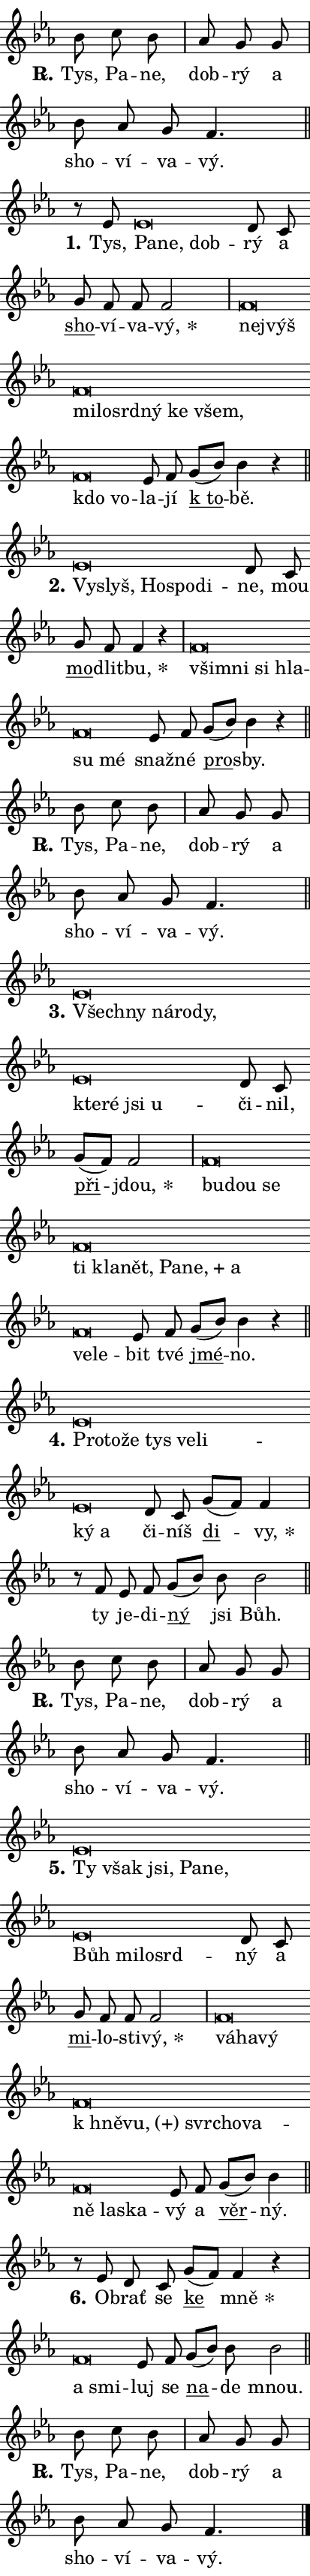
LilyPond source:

\version "2.22.1"
\header { tagline = "" }
\paper {
  indent = 0\cm
  top-margin = 0\cm
  right-margin = 0\cm
  bottom-margin = 0\cm
  left-margin = 0\cm
  paper-width = 7\cm
  page-breaking = #ly:one-page-breaking
  system-system-spacing.basic-distance = #11
  score-system-spacing.basic-distance = #11
  ragged-last = ##f
}


%% Author: Thomas Morley
%% https://lists.gnu.org/archive/html/lilypond-user/2020-05/msg00002.html
#(define (line-position grob)
"Returns position of @var[grob} in current system:
   @code{'start}, if at first time-step
   @code{'end}, if at last time-step
   @code{'middle} otherwise
"
  (let* ((col (ly:item-get-column grob))
         (ln (ly:grob-object col 'left-neighbor))
         (rn (ly:grob-object col 'right-neighbor))
         (col-to-check-left (if (ly:grob? ln) ln col))
         (col-to-check-right (if (ly:grob? rn) rn col))
         (break-dir-left
           (and
             (ly:grob-property col-to-check-left 'non-musical #f)
             (ly:item-break-dir col-to-check-left)))
         (break-dir-right
           (and
             (ly:grob-property col-to-check-right 'non-musical #f)
             (ly:item-break-dir col-to-check-right))))
        (cond ((eqv? 1 break-dir-left) 'start)
              ((eqv? -1 break-dir-right) 'end)
              (else 'middle))))

#(define (tranparent-at-line-position vctor)
  (lambda (grob)
  "Relying on @code{line-position} select the relevant enry from @var{vctor}.
Used to determine transparency,"
    (case (line-position grob)
      ((end) (not (vector-ref vctor 0)))
      ((middle) (not (vector-ref vctor 1)))
      ((start) (not (vector-ref vctor 2))))))

noteHeadBreakVisibility =
#(define-music-function (break-visibility)(vector?)
"Makes @code{NoteHead}s transparent relying on @var{break-visibility}"
#{
  \override NoteHead.transparent =
    #(tranparent-at-line-position break-visibility)
#})

#(define delete-ledgers-for-transparent-note-heads
  (lambda (grob)
    "Reads whether a @code{NoteHead} is transparent.
If so this @code{NoteHead} is removed from @code{'note-heads} from
@var{grob}, which is supposed to be @code{LedgerLineSpanner}.
As a result ledgers are not printed for this @code{NoteHead}"
    (let* ((nhds-array (ly:grob-object grob 'note-heads))
           (nhds-list
             (if (ly:grob-array? nhds-array)
                 (ly:grob-array->list nhds-array)
                 '()))
           ;; Relies on the transparent-property being done before
           ;; Staff.LedgerLineSpanner.after-line-breaking is executed.
           ;; This is fragile ...
           (to-keep
             (remove
               (lambda (nhd)
                 (ly:grob-property nhd 'transparent #f))
               nhds-list)))
      ;; TODO find a better method to iterate over grob-arrays, similiar
      ;; to filter/remove etc for lists
      ;; For now rebuilt from scratch
      (set! (ly:grob-object grob 'note-heads)  '())
      (for-each
        (lambda (nhd)
          (ly:pointer-group-interface::add-grob grob 'note-heads nhd))
        to-keep))))

hideNotes = {
  \noteHeadBreakVisibility #begin-of-line-visible
}
unHideNotes = {
  \noteHeadBreakVisibility #all-visible
}

% work-around for resetting accidentals
% https://lilypond.org/doc/v2.23/Documentation/notation/displaying-rhythms#unmetered-music
cadenzaMeasure = {
  \cadenzaOff
  \partial 1024 s1024
  \cadenzaOn
}

#(define-markup-command (accent layout props text) (markup?)
  "Underline accented syllable"
  (interpret-markup layout props
    #{\markup \override #'(offset . 4.3) \underline { #text }#}))

responsum = \markup \concat {
  "R" \hspace #-1.05 \path #0.1 #'((moveto 0 0.07) (lineto 0.9 0.8)) \hspace #0.05 "."
}

\layout {
    \context {
        \Staff
        \remove "Time_signature_engraver"
        \override LedgerLineSpanner.after-line-breaking = #delete-ledgers-for-transparent-note-heads
    }
    \context {
        \Voice {
            \override NoteHead.output-attributes = #'((class . "notehead"))
            \override Hairpin.height = #0.55
        }
    }
    \context {
        \Lyrics {
            \override StanzaNumber.output-attributes = #'((class . "stanzanumber"))
            \override LyricSpace.minimum-distance = #0.9
            \override LyricText.font-name = #"TeX Gyre Schola"
            \override LyricText.font-size = 1
            \override StanzaNumber.font-name = #"TeX Gyre Schola Bold"
            \override StanzaNumber.font-size = 1
        }
    }
}

% magnetic-lyrics.ily
%
%   written by
%     Jean Abou Samra <jean@abou-samra.fr>
%     Werner Lemberg <wl@gnu.org>
%
%   adapted by
%     Jiri Hon <jiri.hon@gmail.com>
%
% Version 2022-Apr-15

% https://www.mail-archive.com/lilypond-user@gnu.org/msg149350.html

#(define (Left_hyphen_pointer_engraver context)
   "Collect syllable-hyphen-syllable occurrences in lyrics and store
them in properties.  This engraver only looks to the left.  For
example, if the lyrics input is @code{foo -- bar}, it does the
following.

@itemize @bullet
@item
Set the @code{text} property of the @code{LyricHyphen} grob between
@q{foo} and @q{bar} to @code{foo}.

@item
Set the @code{left-hyphen} property of the @code{LyricText} grob with
text @q{foo} to the @code{LyricHyphen} grob between @q{foo} and
@q{bar}.
@end itemize

Use this auxiliary engraver in combination with the
@code{lyric-@/text::@/apply-@/magnetic-@/offset!} hook."
   (let ((hyphen #f)
         (text #f))
     (make-engraver
      (acknowledgers
       ((lyric-syllable-interface engraver grob source-engraver)
        (set! text grob)))
      (end-acknowledgers
       ((lyric-hyphen-interface engraver grob source-engraver)
        ;(when (not (grob::has-interface grob 'lyric-space-interface))
          (set! hyphen grob)));)
      ((stop-translation-timestep engraver)
       (when (and text hyphen)
         (ly:grob-set-object! text 'left-hyphen hyphen))
       (set! text #f)
       (set! hyphen #f)))))

#(define (lyric-text::apply-magnetic-offset! grob)
   "If the space between two syllables is less than the value in
property @code{LyricText@/.details@/.squash-threshold}, move the right
syllable to the left so that it gets concatenated with the left
syllable.

Use this function as a hook for
@code{LyricText@/.after-@/line-@/breaking} if the
@code{Left_@/hyphen_@/pointer_@/engraver} is active."
   (let ((hyphen (ly:grob-object grob 'left-hyphen #f)))
     (when hyphen
       (let ((left-text (ly:spanner-bound hyphen LEFT)))
         (when (grob::has-interface left-text 'lyric-syllable-interface)
           (let* ((common (ly:grob-common-refpoint grob left-text X))
                  (this-x-ext (ly:grob-extent grob common X))
                  (left-x-ext
                   (begin
                     ;; Trigger magnetism for left-text.
                     (ly:grob-property left-text 'after-line-breaking)
                     (ly:grob-extent left-text common X)))
                  ;; `delta` is the gap width between two syllables.
                  (delta (- (interval-start this-x-ext)
                            (interval-end left-x-ext)))
                  (details (ly:grob-property grob 'details))
                  (threshold (assoc-get 'squash-threshold details 0.2)))
             (when (< delta threshold)
               (let* (;; We have to manipulate the input text so that
                      ;; ligatures crossing syllable boundaries are not
                      ;; disabled.  For languages based on the Latin
                      ;; script this is essentially a beautification.
                      ;; However, for non-Western scripts it can be a
                      ;; necessity.
                      (lt (ly:grob-property left-text 'text))
                      (rt (ly:grob-property grob 'text))
                      (is-space (grob::has-interface hyphen 'lyric-space-interface))
                      (space (if is-space " " ""))
                      (space-markup (grob-interpret-markup grob " "))
                      (space-size (interval-length (ly:stencil-extent space-markup X)))
                      (extra-delta (if is-space space-size 0))
                      ;; Append new syllable.
                      (ltrt-space (if (and (string? lt) (string? rt))
                                (string-append lt space rt)
                                (make-concat-markup (list lt space rt))))
                      ;; Right-align `ltrt` to the right side.
                      (ltrt-space-markup (grob-interpret-markup
                               grob
                               (make-translate-markup
                                (cons (interval-length this-x-ext) 0)
                                (make-right-align-markup ltrt-space)))))
                 (begin
                   ;; Don't print `left-text`.
                   (ly:grob-set-property! left-text 'stencil #f)
                   ;; Set text and stencil (which holds all collected
                   ;; syllables so far) and shift it to the left.
                   (ly:grob-set-property! grob 'text ltrt-space)
                   (ly:grob-set-property! grob 'stencil ltrt-space-markup)
                   (ly:grob-translate-axis! grob (- (- delta extra-delta)) X))))))))))


#(define (lyric-hyphen::displace-bounds-first grob)
   ;; Make very sure this callback isn't triggered too early.
   (let ((left (ly:spanner-bound grob LEFT))
         (right (ly:spanner-bound grob RIGHT)))
     (ly:grob-property left 'after-line-breaking)
     (ly:grob-property right 'after-line-breaking)
     (ly:lyric-hyphen::print grob)))

squashThreshold = #0.4

\layout {
  \context {
    \Lyrics
    \consists #Left_hyphen_pointer_engraver
    \override LyricText.after-line-breaking =
      #lyric-text::apply-magnetic-offset!
    \override LyricHyphen.stencil = #lyric-hyphen::displace-bounds-first
    \override LyricText.details.squash-threshold = \squashThreshold
    \override LyricHyphen.minimum-distance = 0
    \override LyricHyphen.minimum-length = \squashThreshold
  }
}

squash = \override LyricText.details.squash-threshold = 9999
unSquash = \override LyricText.details.squash-threshold = \squashThreshold

left = \override LyricText.self-alignment-X = #LEFT
unLeft = \revert LyricText.self-alignment-X

starOffset = #(lambda (grob) 
                (let ((x_offset (ly:self-alignment-interface::aligned-on-x-parent grob)))
                  (if (= x_offset 0) 0 (+ x_offset 1.2))))

star = #(define-music-function (syllable)(string?)
"Append star separator at the end of a syllable"
#{
  \once \override LyricText.X-offset = #starOffset
  \lyricmode { \markup {
    #syllable
    \override #'((font-name . "TeX Gyre Schola Bold")) \hspace #0.2 \lower #0.65 \larger "*"
  } }
#})

starAccent = #(define-music-function (syllable)(string?)
"Append star separator at the end of a syllable and make accent"
#{
  \once \override LyricText.X-offset = #starOffset
  \lyricmode { \markup {
    \accent #syllable
    \override #'((font-name . "TeX Gyre Schola Bold")) \hspace #0.2 \lower #0.65 \larger "*"
  } }
#})

breath = #(define-music-function (syllable)(string?)
"Append breathing indicator at the end of a syllable"
#{
  \lyricmode { \markup { #syllable "+" } }
#})

optionalBreath = #(define-music-function (syllable)(string?)
"Append optional breathing indicator at the end of a syllable"
#{
  \lyricmode { \markup { #syllable "(+)" } }
#})


\score {
    <<
        \new Voice = "melody" { \cadenzaOn \key es \major \relative { bes'8 c bes \cadenzaMeasure \bar "|" as g g \cadenzaMeasure \bar "|" bes as g f4. \cadenzaMeasure \bar "||" \break }
\relative { r8 es'8 es\breve*1/16 \hideNotes \breve*1/16 \breve*1/16 \bar "" \unHideNotes d8 c \bar "" g' f f f2 \cadenzaMeasure \bar "|" f\breve*1/16 \hideNotes \breve*1/16 \bar "" \breve*1/16 \bar "" \breve*1/16 \bar "" \breve*1/16 \bar "" \breve*1/16 \bar "" \breve*1/16 \bar "" \breve*1/16 \bar "" \breve*1/16 \breve*1/16 \bar "" \unHideNotes es8 f \bar "" g[( bes)] bes4 r \cadenzaMeasure \bar "||" \break }
\relative { es'\breve*1/16 \hideNotes \breve*1/16 \bar "" \breve*1/16 \bar "" \breve*1/16 \breve*1/16 \bar "" \unHideNotes d8 c \bar "" g' f f4 r \cadenzaMeasure \bar "|" f\breve*1/16 \hideNotes \breve*1/16 \bar "" \breve*1/16 \bar "" \breve*1/16 \bar "" \breve*1/16 \breve*1/16 \bar "" \unHideNotes es8 f \bar "" g[( bes)] bes4 r \cadenzaMeasure \bar "||" \break }
\relative { bes'8 c bes \cadenzaMeasure \bar "|" as g g \cadenzaMeasure \bar "|" bes as g f4. \cadenzaMeasure \bar "||" \break }
\relative { es'\breve*1/16 \hideNotes \breve*1/16 \bar "" \breve*1/16 \bar "" \breve*1/16 \bar "" \breve*1/16 \bar "" \breve*1/16 \bar "" \breve*1/16 \bar "" \breve*1/16 \breve*1/16 \bar "" \unHideNotes d8 c \bar "" g'[( f)] f2 \cadenzaMeasure \bar "|" f\breve*1/16 \hideNotes \breve*1/16 \bar "" \breve*1/16 \bar "" \breve*1/16 \bar "" \breve*1/16 \bar "" \breve*1/16 \bar "" \breve*1/16 \bar "" \breve*1/16 \bar "" \breve*1/16 \bar "" \breve*1/16 \breve*1/16 \bar "" \unHideNotes es8 f \bar "" g[( bes)] bes4 r \cadenzaMeasure \bar "||" \break }
\relative { es'\breve*1/16 \hideNotes \breve*1/16 \bar "" \breve*1/16 \bar "" \breve*1/16 \bar "" \breve*1/16 \bar "" \breve*1/16 \bar "" \breve*1/16 \breve*1/16 \bar "" \unHideNotes d8 c \bar "" g'[( f)] f4 \cadenzaMeasure \bar "|" r8 f8 es8 f \bar "" g[( bes)] bes bes2 \cadenzaMeasure \bar "||" \break }
\relative { bes'8 c bes \cadenzaMeasure \bar "|" as g g \cadenzaMeasure \bar "|" bes as g f4. \cadenzaMeasure \bar "||" \break }
\relative { es'\breve*1/16 \hideNotes \breve*1/16 \bar "" \breve*1/16 \bar "" \breve*1/16 \bar "" \breve*1/16 \bar "" \breve*1/16 \bar "" \breve*1/16 \bar "" \breve*1/16 \breve*1/16 \bar "" \unHideNotes d8 c \bar "" g' f f f2 \cadenzaMeasure \bar "|" f\breve*1/16 \hideNotes \breve*1/16 \bar "" \breve*1/16 \bar "" \breve*1/16 \bar "" \breve*1/16 \bar "" \breve*1/16 \bar "" \breve*1/16 \bar "" \breve*1/16 \bar "" \breve*1/16 \bar "" \breve*1/16 \breve*1/16 \bar "" \unHideNotes es8 f \bar "" g[( bes)] bes4 \cadenzaMeasure \bar "||" \break }
\relative { r8 es' d8 c \bar "" g'[( f)] f4 r \cadenzaMeasure \bar "|" f\breve*1/16 \hideNotes \breve*1/16 \bar "" \unHideNotes es8 f \bar "" g[( bes)] bes bes2 \cadenzaMeasure \bar "||" \break }
\relative { bes'8 c bes \cadenzaMeasure \bar "|" as g g \cadenzaMeasure \bar "|" bes as g f4. \cadenzaMeasure \bar "||" \break } \bar "|." }
        \new Lyrics \lyricsto "melody" { \lyricmode { \set stanza = \responsum
Tys, Pa -- ne, dob -- rý a sho -- ví -- va -- vý.
\set stanza = "1."
Tys, \left Pa -- \squash ne, dob -- \unLeft \unSquash rý a \markup \accent sho -- ví -- va -- \star vý, \left nej -- \squash výš mi -- lo -- srd -- ný ke všem, kdo vo -- \unLeft \unSquash la -- jí \markup \accent "k to" -- bě.
\set stanza = "2."
\left Vy -- \squash slyš, Ho -- spo -- di -- \unLeft \unSquash ne, mou \markup \accent mo -- dlit -- \star bu, \left všim -- \squash ni si hla -- su mé \unLeft \unSquash snaž -- né \markup \accent pro -- sby.
\set stanza = \responsum
Tys, Pa -- ne, dob -- rý a sho -- ví -- va -- vý.
\set stanza = "3."
\left Všech -- \squash ny ná -- ro -- dy, kte -- ré jsi u -- \unLeft \unSquash či -- nil, \markup \accent při -- \star jdou, \left bu -- \squash dou se ti kla -- nět, Pa -- \breath "ne," a ve -- le -- \unLeft \unSquash bit tvé \markup \accent jmé -- no.
\set stanza = "4."
\left Pro -- \squash to -- že tys ve -- li -- ký a \unLeft \unSquash či -- níš \markup \accent di -- \star vy, ty je -- di -- \markup \accent ný jsi Bůh.
\set stanza = \responsum
Tys, Pa -- ne, dob -- rý a sho -- ví -- va -- vý.
\set stanza = "5."
\left Ty \squash však jsi, Pa -- ne, Bůh mi -- lo -- srd -- \unLeft \unSquash ný a \markup \accent mi -- lo -- sti -- \star vý, \left vá -- \squash ha -- vý "k hně" -- \optionalBreath vu, svr -- cho -- va -- ně la -- ska -- \unLeft \unSquash vý a \markup \accent věr -- ný.
\set stanza = "6."
O -- brať se \markup \accent ke \star mně \left a \squash smi -- \unLeft \unSquash luj se \markup \accent na -- de mnou.
\set stanza = \responsum
Tys, Pa -- ne, dob -- rý a sho -- ví -- va -- vý. } }
    >>
    \layout {}
}
